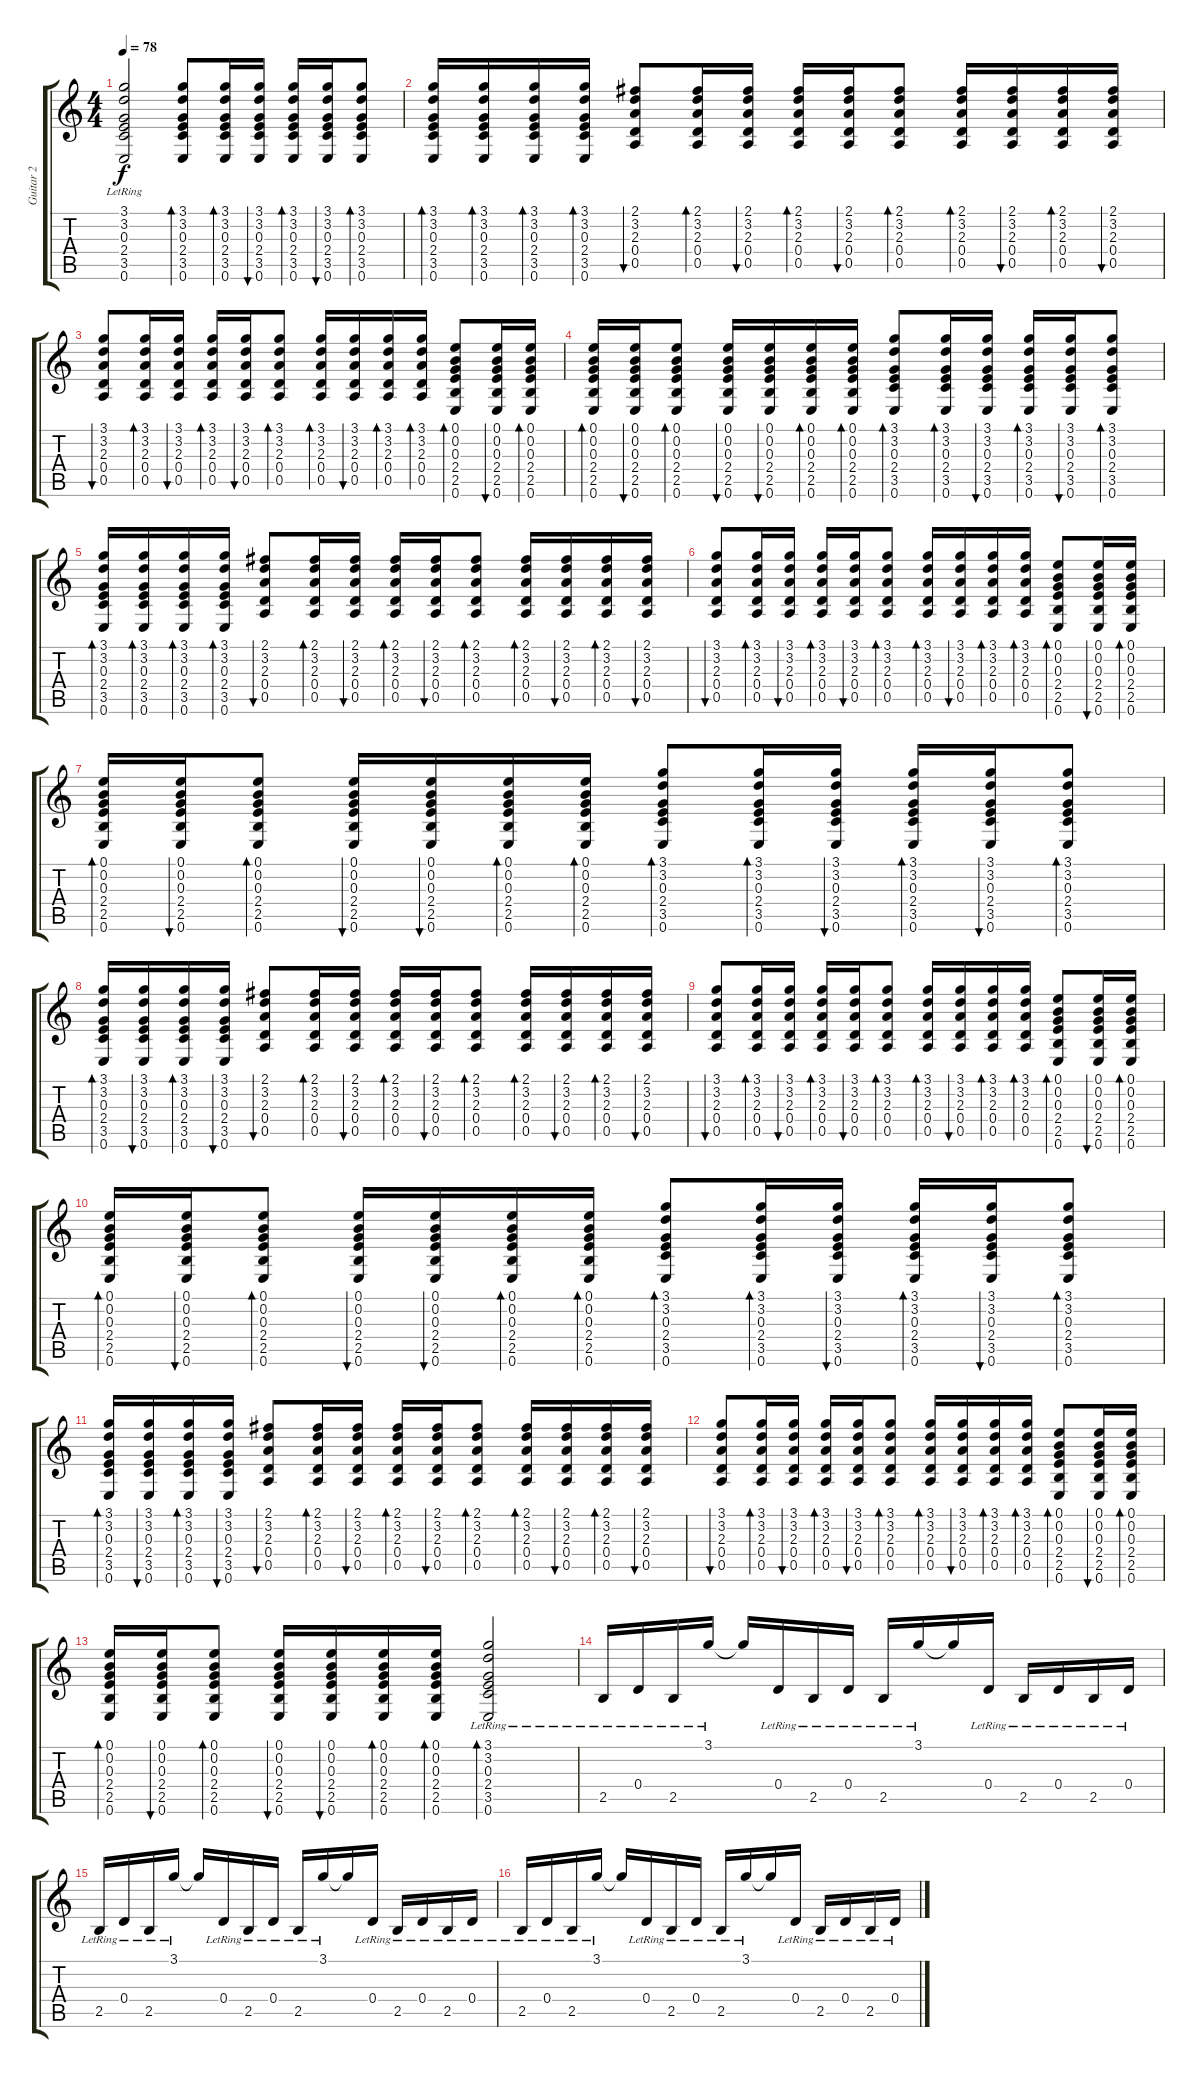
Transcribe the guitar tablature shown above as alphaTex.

\track ("Guitar 2" "Guitar 2") {instrument acousticguitarsteel}
\staff {score tabs}
\tuning (E4 B3 G3 D3 A2 E2) {hide}
\ts (4 4)
\tempo 78
\clef g2
\ks c
(3.1{lr} 3.2{lr} 0.3{lr} 2.4{lr} 3.5{lr} 0.6{lr}).2{dy f} (3.1 3.2 0.3 2.4 3.5 0.6).8{bd 60} (3.1 3.2 0.3 2.4 3.5 0.6).16{bd 60} (3.1 3.2 0.3 2.4 3.5 0.6).16{bu 60} (3.1 3.2 0.3 2.4 3.5 0.6).16{bd 60} (3.1 3.2 0.3 2.4 3.5 0.6).16{bu 60} (3.1 3.2 0.3 2.4 3.5 0.6).8{bd 60} |
(3.1 3.2 0.3 2.4 3.5 0.6).16{bd 60} (3.1 3.2 0.3 2.4 3.5 0.6).16{bd 60} (3.1 3.2 0.3 2.4 3.5 0.6).16{bd 60} (3.1 3.2 0.3 2.4 3.5 0.6).16{bd 60} (2.1 3.2 2.3 0.4 0.5).8{bu 60} (2.1 3.2 2.3 0.4 0.5).16{bd 60} (2.1 3.2 2.3 0.4 0.5).16{bu 60} (2.1 3.2 2.3 0.4 0.5).16{bd 60} (2.1 3.2 2.3 0.4 0.5).16{bu 60} (2.1 3.2 2.3 0.4 0.5).8{bd 60} (2.1 3.2 2.3 0.4 0.5).16{bd 60} (2.1 3.2 2.3 0.4 0.5).16{bu 60} (2.1 3.2 2.3 0.4 0.5).16{bd 60} (2.1 3.2 2.3 0.4 0.5).16{bu 60} |
(3.1 3.2 2.3 0.4 0.5).8{bu 60} (3.1 3.2 2.3 0.4 0.5).16{bd 60} (3.1 3.2 2.3 0.4 0.5).16{bu 60} (3.1 3.2 2.3 0.4 0.5).16{bd 60} (3.1 3.2 2.3 0.4 0.5).16{bu 60} (3.1 3.2 2.3 0.4 0.5).8{bd 60} (3.1 3.2 2.3 0.4 0.5).16{bd 60} (3.1 3.2 2.3 0.4 0.5).16{bu 60} (3.1 3.2 2.3 0.4 0.5).16{bd 60} (3.1 3.2 2.3 0.4 0.5).16{bd 60} (0.1 0.2 0.3 2.4 2.5 0.6).8{bd 60} (0.1 0.2 0.3 2.4 2.5 0.6).16{bu 60} (0.1 0.2 0.3 2.4 2.5 0.6).16{bd 60} |
(0.1 0.2 0.3 2.4 2.5 0.6).16{bd 60} (0.1 0.2 0.3 2.4 2.5 0.6).16{bu 60} (0.1 0.2 0.3 2.4 2.5 0.6).8{bd 60} (0.1 0.2 0.3 2.4 2.5 0.6).16{bu 60} (0.1 0.2 0.3 2.4 2.5 0.6).16{bu 60} (0.1 0.2 0.3 2.4 2.5 0.6).16{bd 60} (0.1 0.2 0.3 2.4 2.5 0.6).16{bd 60} (3.1 3.2 0.3 2.4 3.5 0.6).8{bd 60} (3.1 3.2 0.3 2.4 3.5 0.6).16{bd 60} (3.1 3.2 0.3 2.4 3.5 0.6).16{bu 60} (3.1 3.2 0.3 2.4 3.5 0.6).16{bd 60} (3.1 3.2 0.3 2.4 3.5 0.6).16{bu 60} (3.1 3.2 0.3 2.4 3.5 0.6).8{bd 60} |
(3.1 3.2 0.3 2.4 3.5 0.6).16{bd 60} (3.1 3.2 0.3 2.4 3.5 0.6).16{bd 60} (3.1 3.2 0.3 2.4 3.5 0.6).16{bd 60} (3.1 3.2 0.3 2.4 3.5 0.6).16{bd 60} (2.1 3.2 2.3 0.4 0.5).8{bu 60} (2.1 3.2 2.3 0.4 0.5).16{bd 60} (2.1 3.2 2.3 0.4 0.5).16{bu 60} (2.1 3.2 2.3 0.4 0.5).16{bd 60} (2.1 3.2 2.3 0.4 0.5).16{bu 60} (2.1 3.2 2.3 0.4 0.5).8{bd 60} (2.1 3.2 2.3 0.4 0.5).16{bd 60} (2.1 3.2 2.3 0.4 0.5).16{bu 60} (2.1 3.2 2.3 0.4 0.5).16{bd 60} (2.1 3.2 2.3 0.4 0.5).16{bu 60} |
(3.1 3.2 2.3 0.4 0.5).8{bu 60} (3.1 3.2 2.3 0.4 0.5).16{bd 60} (3.1 3.2 2.3 0.4 0.5).16{bu 60} (3.1 3.2 2.3 0.4 0.5).16{bd 60} (3.1 3.2 2.3 0.4 0.5).16{bu 60} (3.1 3.2 2.3 0.4 0.5).8{bd 60} (3.1 3.2 2.3 0.4 0.5).16{bd 60} (3.1 3.2 2.3 0.4 0.5).16{bu 60} (3.1 3.2 2.3 0.4 0.5).16{bd 60} (3.1 3.2 2.3 0.4 0.5).16{bd 60} (0.1 0.2 0.3 2.4 2.5 0.6).8{bd 60} (0.1 0.2 0.3 2.4 2.5 0.6).16{bu 60} (0.1 0.2 0.3 2.4 2.5 0.6).16{bd 60} |
(0.1 0.2 0.3 2.4 2.5 0.6).16{bd 60} (0.1 0.2 0.3 2.4 2.5 0.6).16{bu 60} (0.1 0.2 0.3 2.4 2.5 0.6).8{bd 60} (0.1 0.2 0.3 2.4 2.5 0.6).16{bu 60} (0.1 0.2 0.3 2.4 2.5 0.6).16{bu 60} (0.1 0.2 0.3 2.4 2.5 0.6).16{bd 60} (0.1 0.2 0.3 2.4 2.5 0.6).16{bd 60} (3.1 3.2 0.3 2.4 3.5 0.6).8{bd 60} (3.1 3.2 0.3 2.4 3.5 0.6).16{bd 60} (3.1 3.2 0.3 2.4 3.5 0.6).16{bu 60} (3.1 3.2 0.3 2.4 3.5 0.6).16{bd 60} (3.1 3.2 0.3 2.4 3.5 0.6).16{bu 60} (3.1 3.2 0.3 2.4 3.5 0.6).8{bd 60} |
(3.1 3.2 0.3 2.4 3.5 0.6).16{bd 60} (3.1 3.2 0.3 2.4 3.5 0.6).16{bu 60} (3.1 3.2 0.3 2.4 3.5 0.6).16{bd 60} (3.1 3.2 0.3 2.4 3.5 0.6).16{bu 60} (2.1 3.2 2.3 0.4 0.5).8{bu 60} (2.1 3.2 2.3 0.4 0.5).16{bd 60} (2.1 3.2 2.3 0.4 0.5).16{bu 60} (2.1 3.2 2.3 0.4 0.5).16{bd 60} (2.1 3.2 2.3 0.4 0.5).16{bu 60} (2.1 3.2 2.3 0.4 0.5).8{bd 60} (2.1 3.2 2.3 0.4 0.5).16{bd 60} (2.1 3.2 2.3 0.4 0.5).16{bu 60} (2.1 3.2 2.3 0.4 0.5).16{bd 60} (2.1 3.2 2.3 0.4 0.5).16{bu 60} |
(3.1 3.2 2.3 0.4 0.5).8{bu 60} (3.1 3.2 2.3 0.4 0.5).16{bd 60} (3.1 3.2 2.3 0.4 0.5).16{bu 60} (3.1 3.2 2.3 0.4 0.5).16{bd 60} (3.1 3.2 2.3 0.4 0.5).16{bu 60} (3.1 3.2 2.3 0.4 0.5).8{bd 60} (3.1 3.2 2.3 0.4 0.5).16{bd 60} (3.1 3.2 2.3 0.4 0.5).16{bu 60} (3.1 3.2 2.3 0.4 0.5).16{bd 60} (3.1 3.2 2.3 0.4 0.5).16{bd 60} (0.1 0.2 0.3 2.4 2.5 0.6).8{bd 60} (0.1 0.2 0.3 2.4 2.5 0.6).16{bu 60} (0.1 0.2 0.3 2.4 2.5 0.6).16{bd 60} |
(0.1 0.2 0.3 2.4 2.5 0.6).16{bd 60} (0.1 0.2 0.3 2.4 2.5 0.6).16{bu 60} (0.1 0.2 0.3 2.4 2.5 0.6).8{bd 60} (0.1 0.2 0.3 2.4 2.5 0.6).16{bu 60} (0.1 0.2 0.3 2.4 2.5 0.6).16{bu 60} (0.1 0.2 0.3 2.4 2.5 0.6).16{bd 60} (0.1 0.2 0.3 2.4 2.5 0.6).16{bd 60} (3.1 3.2 0.3 2.4 3.5 0.6).8{bd 60} (3.1 3.2 0.3 2.4 3.5 0.6).16{bd 60} (3.1 3.2 0.3 2.4 3.5 0.6).16{bu 60} (3.1 3.2 0.3 2.4 3.5 0.6).16{bd 60} (3.1 3.2 0.3 2.4 3.5 0.6).16{bu 60} (3.1 3.2 0.3 2.4 3.5 0.6).8{bd 60} |
(3.1 3.2 0.3 2.4 3.5 0.6).16{bd 60} (3.1 3.2 0.3 2.4 3.5 0.6).16{bu 60} (3.1 3.2 0.3 2.4 3.5 0.6).16{bd 60} (3.1 3.2 0.3 2.4 3.5 0.6).16{bu 60} (2.1 3.2 2.3 0.4 0.5).8{bu 60} (2.1 3.2 2.3 0.4 0.5).16{bd 60} (2.1 3.2 2.3 0.4 0.5).16{bu 60} (2.1 3.2 2.3 0.4 0.5).16{bd 60} (2.1 3.2 2.3 0.4 0.5).16{bu 60} (2.1 3.2 2.3 0.4 0.5).8{bd 60} (2.1 3.2 2.3 0.4 0.5).16{bd 60} (2.1 3.2 2.3 0.4 0.5).16{bu 60} (2.1 3.2 2.3 0.4 0.5).16{bd 60} (2.1 3.2 2.3 0.4 0.5).16{bu 60} |
(3.1 3.2 2.3 0.4 0.5).8{bu 60} (3.1 3.2 2.3 0.4 0.5).16{bd 60} (3.1 3.2 2.3 0.4 0.5).16{bu 60} (3.1 3.2 2.3 0.4 0.5).16{bd 60} (3.1 3.2 2.3 0.4 0.5).16{bu 60} (3.1 3.2 2.3 0.4 0.5).8{bd 60} (3.1 3.2 2.3 0.4 0.5).16{bd 60} (3.1 3.2 2.3 0.4 0.5).16{bu 60} (3.1 3.2 2.3 0.4 0.5).16{bd 60} (3.1 3.2 2.3 0.4 0.5).16{bd 60} (0.1 0.2 0.3 2.4 2.5 0.6).8{bd 60} (0.1 0.2 0.3 2.4 2.5 0.6).16{bu 60} (0.1 0.2 0.3 2.4 2.5 0.6).16{bd 60} |
(0.1 0.2 0.3 2.4 2.5 0.6).16{bd 60} (0.1 0.2 0.3 2.4 2.5 0.6).16{bu 60} (0.1 0.2 0.3 2.4 2.5 0.6).8{bd 60} (0.1 0.2 0.3 2.4 2.5 0.6).16{bu 60} (0.1 0.2 0.3 2.4 2.5 0.6).16{bu 60} (0.1 0.2 0.3 2.4 2.5 0.6).16{bd 60} (0.1 0.2 0.3 2.4 2.5 0.6).16{bd 60} (3.1{lr} 3.2{lr} 0.3{lr} 2.4{lr} 3.5{lr} 0.6{lr}).2{bd 60} |
2.5{lr}.16 0.4{lr}.16 2.5{lr}.16 3.1{lr}.16 3.1{t}.16 0.4{lr}.16 2.5{lr}.16 0.4{lr}.16 2.5{lr}.16 3.1{lr}.16 3.1{t}.16 0.4{lr}.16 2.5{lr}.16 0.4{lr}.16 2.5{lr}.16 0.4{lr}.16 |
2.5{lr}.16 0.4{lr}.16 2.5{lr}.16 3.1{lr}.16 3.1{t}.16 0.4{lr}.16 2.5{lr}.16 0.4{lr}.16 2.5{lr}.16 3.1{lr}.16 3.1{t}.16 0.4{lr}.16 2.5{lr}.16 0.4{lr}.16 2.5{lr}.16 0.4{lr}.16 |
2.5{lr}.16 0.4{lr}.16 2.5{lr}.16 3.1{lr}.16 3.1{t}.16 0.4{lr}.16 2.5{lr}.16 0.4{lr}.16 2.5{lr}.16 3.1{lr}.16 3.1{t}.16 0.4{lr}.16 2.5{lr}.16 0.4{lr}.16 2.5{lr}.16 0.4{lr}.16
